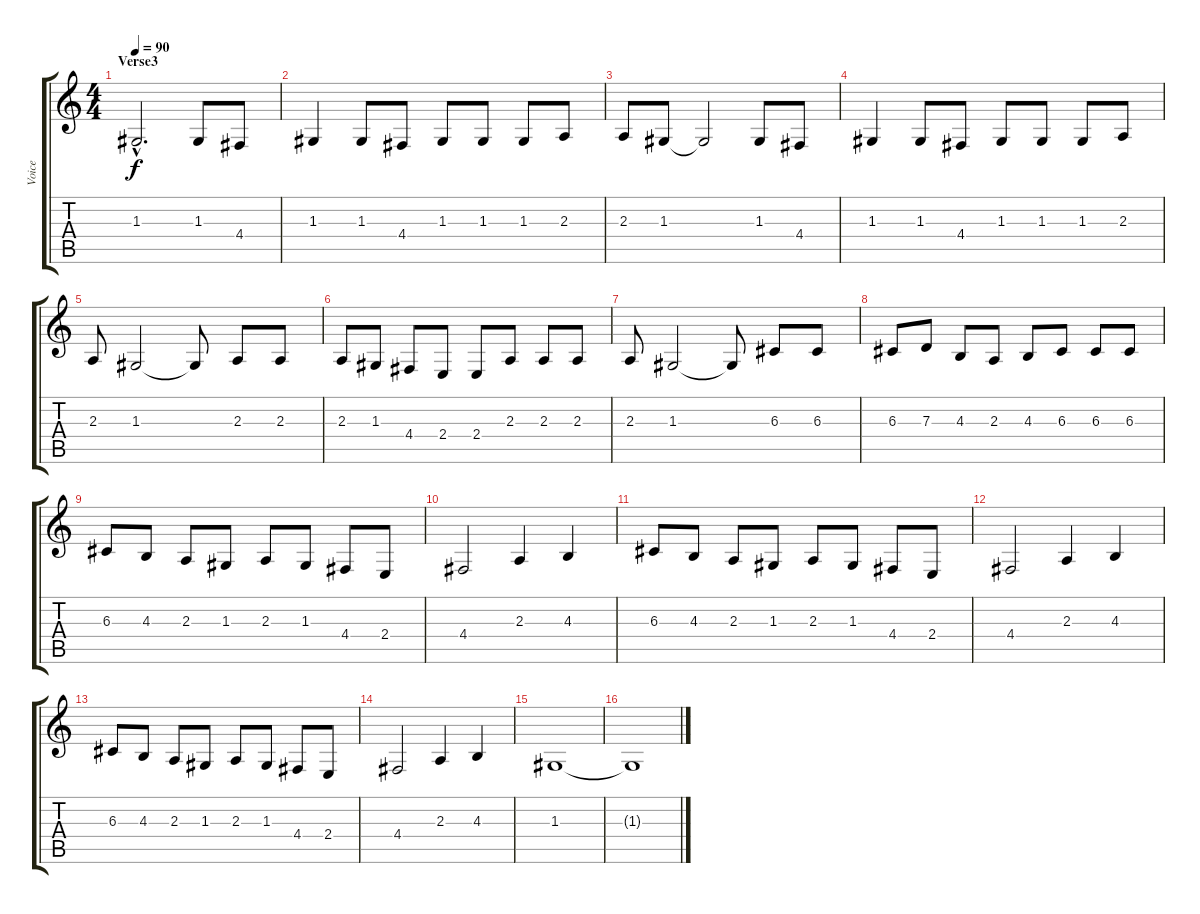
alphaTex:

\track ("Voice" "Voice") {instrument clarinet}
\staff {score tabs}
\tuning (E4 B3 G3 D3 A2 E2) {hide}
\ts (4 4)
\section ("" "Verse3")
\tempo 90
\clef g2
\ks c
1.3{hac}.2{d dy f} 1.3.8 4.4.8 |
1.3.4 1.3.8 4.4.8 1.3.8 1.3.8 1.3.8 2.3.8 |
2.3.8 1.3.8 1.3{t}.2 1.3.8 4.4.8 |
1.3.4 1.3.8 4.4.8 1.3.8 1.3.8 1.3.8 2.3.8 |
2.3.8 1.3.2 1.3{t}.8 2.3.8 2.3.8 |
2.3.8 1.3.8 4.4.8 2.4.8 2.4.8 2.3.8 2.3.8 2.3.8 |
2.3.8 1.3.2 1.3{t}.8 6.3.8 6.3.8 |
6.3.8 7.3.8 4.3.8 2.3.8 4.3.8 6.3.8 6.3.8 6.3.8 |
6.3.8 4.3.8 2.3.8 1.3.8 2.3.8 1.3.8 4.4.8 2.4.8 |
4.4.2 2.3.4 4.3.4 |
6.3.8 4.3.8 2.3.8 1.3.8 2.3.8 1.3.8 4.4.8 2.4.8 |
4.4.2 2.3.4 4.3.4 |
6.3.8 4.3.8 2.3.8 1.3.8 2.3.8 1.3.8 4.4.8 2.4.8 |
4.4.2 2.3.4 4.3.4 |
1.3.1 |
1.3{t}.1
